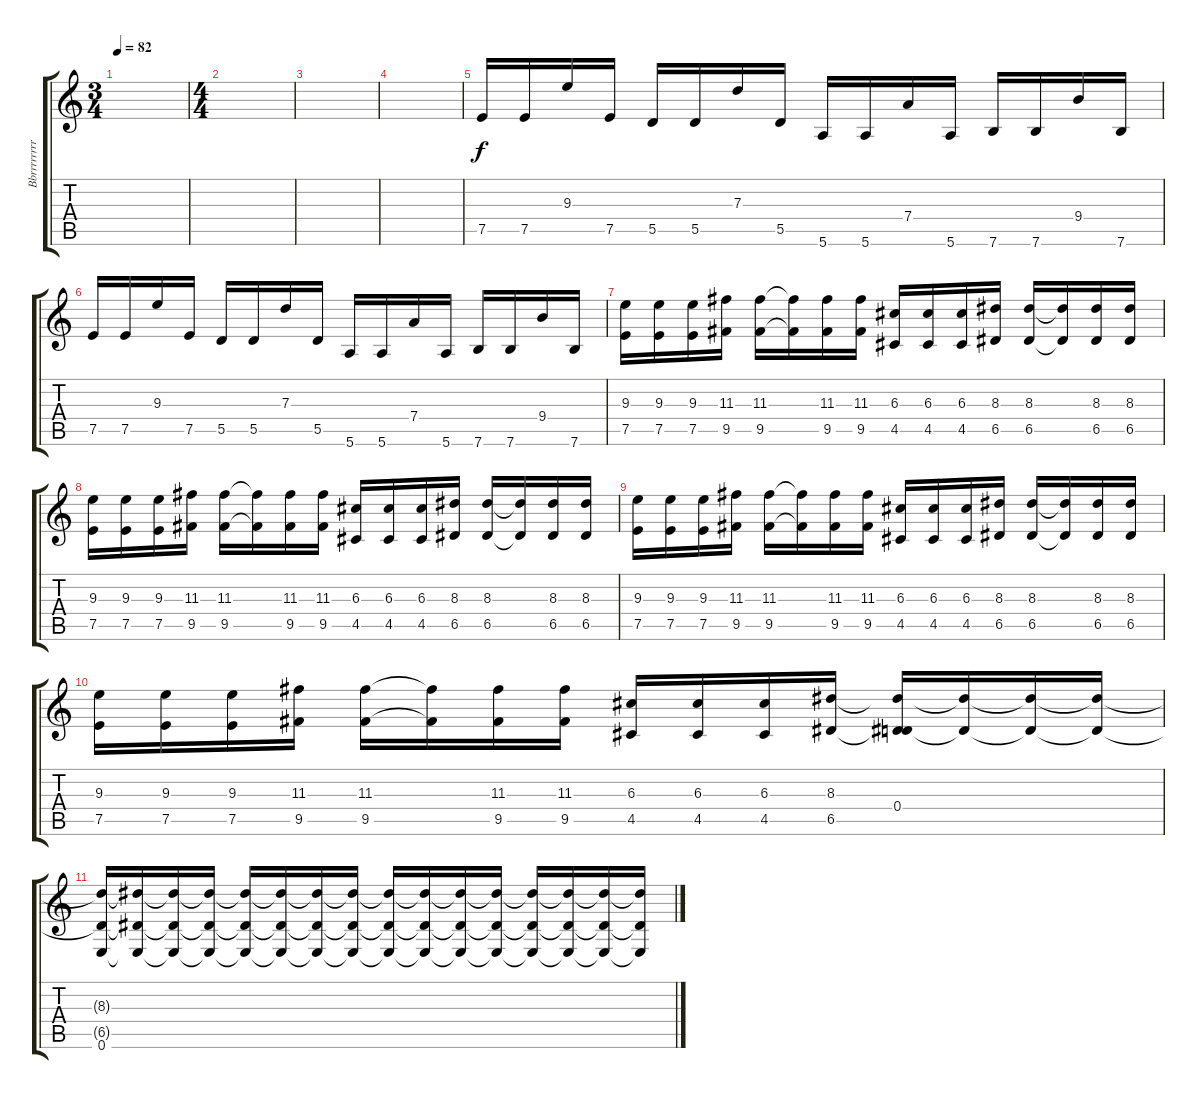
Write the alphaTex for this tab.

\track ("Bbrrrrrrrrrrrrrrrrrrown Sooound" "Bbrrrrrrrr") {instrument distortionguitar}
\staff {score tabs}
\tuning (E4 B3 G3 D3 A2 E2) {hide}
\ts (3 4)
\tempo 82
\clef g2
\ks c
|
\ts (4 4)
|
|
|
7.5.16 7.5.16 9.3.16 7.5.16 5.5.16 5.5.16 7.3.16 5.5.16 5.6.16 5.6.16 7.4.16 5.6.16 7.6.16 7.6.16 9.4.16 7.6.16 |
7.5.16 7.5.16 9.3.16 7.5.16 5.5.16 5.5.16 7.3.16 5.5.16 5.6.16 5.6.16 7.4.16 5.6.16 7.6.16 7.6.16 9.4.16 7.6.16 |
(9.3 7.5).16 (9.3 7.5).16 (9.3 7.5).16 (11.3 9.5).16 (11.3 9.5).16 (11.3{t} 9.5{t}).16 (11.3 9.5).16 (11.3 9.5).16 (6.3 4.5).16 (6.3 4.5).16 (6.3 4.5).16 (8.3 6.5).16 (8.3 6.5).16 (8.3{t} 6.5{t}).16 (8.3 6.5).16 (8.3 6.5).16 |
(9.3 7.5).16 (9.3 7.5).16 (9.3 7.5).16 (11.3 9.5).16 (11.3 9.5).16 (11.3{t} 9.5{t}).16 (11.3 9.5).16 (11.3 9.5).16 (6.3 4.5).16 (6.3 4.5).16 (6.3 4.5).16 (8.3 6.5).16 (8.3 6.5).16 (8.3{t} 6.5{t}).16 (8.3 6.5).16 (8.3 6.5).16 |
(9.3 7.5).16 (9.3 7.5).16 (9.3 7.5).16 (11.3 9.5).16 (11.3 9.5).16 (11.3{t} 9.5{t}).16 (11.3 9.5).16 (11.3 9.5).16 (6.3 4.5).16 (6.3 4.5).16 (6.3 4.5).16 (8.3 6.5).16 (8.3 6.5).16 (8.3{t} 6.5{t}).16 (8.3 6.5).16 (8.3 6.5).16 |
(9.3 7.5).16 (9.3 7.5).16 (9.3 7.5).16 (11.3 9.5).16 (11.3 9.5).16 (11.3{t} 9.5{t}).16 (11.3 9.5).16 (11.3 9.5).16 (6.3 4.5).16 (6.3 4.5).16 (6.3 4.5).16 (8.3 6.5).16 (8.3{t} 0.4 6.5{t}).16 (8.3{t} 6.5{t}).16 (8.3{t} 6.5{t}).16 (8.3{t} 6.5{t}).16 |
(8.3{t} 6.5{t} 0.6).16 (8.3{t} 6.5{t} 0.6{t}).16{volume 10} (8.3{t} 6.5{t} 0.6{t}).16{volume 9} (8.3{t} 6.5{t} 0.6{t}).16 (8.3{t} 6.5{t} 0.6{t}).16{volume 8} (8.3{t} 6.5{t} 0.6{t}).16 (8.3{t} 6.5{t} 0.6{t}).16{volume 7} (8.3{t} 6.5{t} 0.6{t}).16 (8.3{t} 6.5{t} 0.6{t}).16{volume 4} (8.3{t} 6.5{t} 0.6{t}).16 (8.3{t} 6.5{t} 0.6{t}).16{volume 7} (8.3{t} 6.5{t} 0.6{t}).16{volume 9} (8.3{t} 6.5{t} 0.6{t}).16{volume 12} (8.3{t} 6.5{t} 0.6{t}).16{volume 13} (8.3{t} 6.5{t} 0.6{t}).16{volume 14} (8.3{t} 6.5{t} 0.6{t}).16{volume 16}
